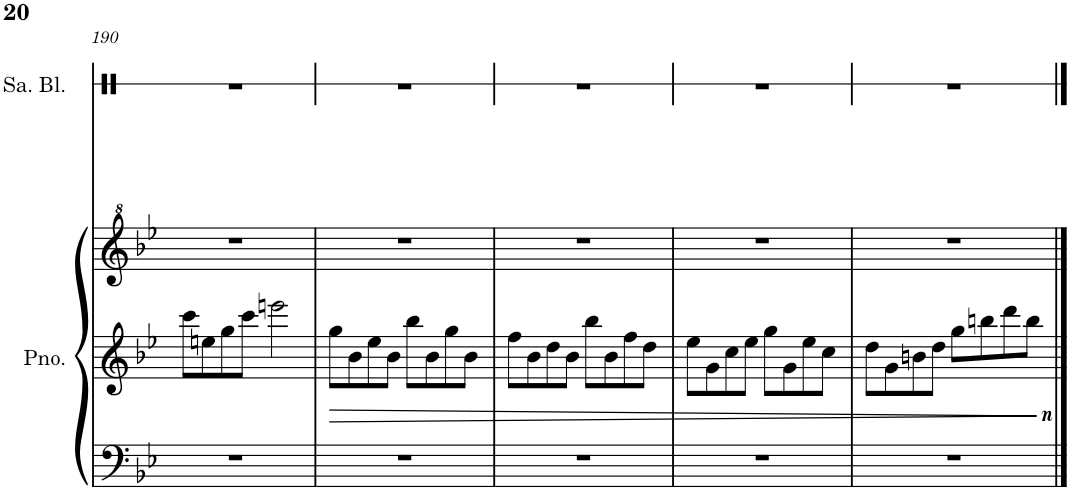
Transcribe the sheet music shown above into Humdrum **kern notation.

**kern	**kern	**kern	**kern
*part2	*part2	*part2	*part1
*staff4	*staff3	*staff2	*staff1
*I"钢琴	*	*	*I"沙锤块
!!LO:PB:g=z
*clefF4	*clefG2	*clefG^2	*clefX
*k[b-e-]	*k[b-e-]	*k[b-e-]	*k[]
*M4/4	*M4/4	*M4/4	*M4/4
=190	=190	=190	=190
1r	8ccc\L	1r	1r
.	8een\	.	.
.	8gg\	.	.
.	8ccc\J	.	.
.	2eeen\	.	.
=191	=191	=191	=191
1r	8gg\L	1r	1r
.	8b-\	.	.
.	8ee-\	.	.
.	8b-\J	.	.
.	8bb-\L	.	.
.	8b-\	.	.
.	8gg\	.	.
.	8b-\J	.	.
=192	=192	=192	=192
1r	8ff\L	1r	1r
.	8b-\	.	.
.	8dd\	.	.
.	8b-\J	.	.
.	8bb-\L	.	.
.	8b-\	.	.
.	8ff\	.	.
.	8dd\J	.	.
=193	=193	=193	=193
1r	8ee-\L	1r	1r
.	8g\	.	.
.	8cc\	.	.
.	8ee-\J	.	.
.	8gg\L	.	.
.	8g\	.	.
.	8ee-\	.	.
.	8cc\J	.	.
=194	=194	=194	=194
1r	8dd\L	1r	1r
.	8g\	.	.
.	8bn\	.	.
.	8dd\J	.	.
.	8gg\L	.	.
.	8bbn\	.	.
.	8ddd\	.	.
.	8bb\J	.	.
==	==	==	==
*-	*-	*-	*-
